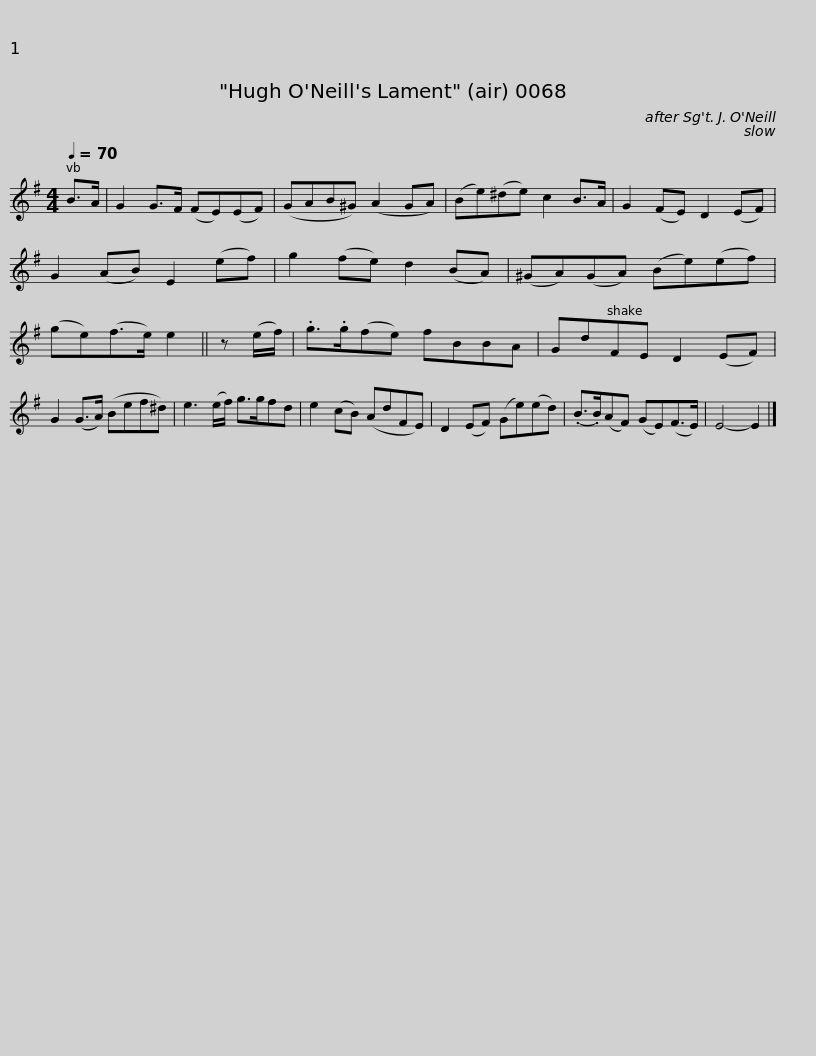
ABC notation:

X:1
L:1/8
Q:1/4=70
M:4/4
I:linebreak $
K:G
V:1 treble
V:1
 B>A | G2 G>F (FE)(EF) | (GAB^G) (A2 GA) | (Be)(^de) c2 B>A | G2 (FE) D2 (EF) | %5
 G2 (AB) E2 (ef) | g2 (fe) d2 (BA) |$ (^GA)(GA) (Be)(ef) | (ge)(f>e) e2 || z (e/f/) | %10
 .g>.g(fe) fBBA | GdFE D2 (EF) | G2 (G>A) (Bef^d) |$ e3 (e/f/) g>gfd | e2 (cB) (AdFE) | %15
 D2 (EF) (Ge)(ed) | (.B>.B)(AF) (GE)(F>E) | E4- E2 |] %18
